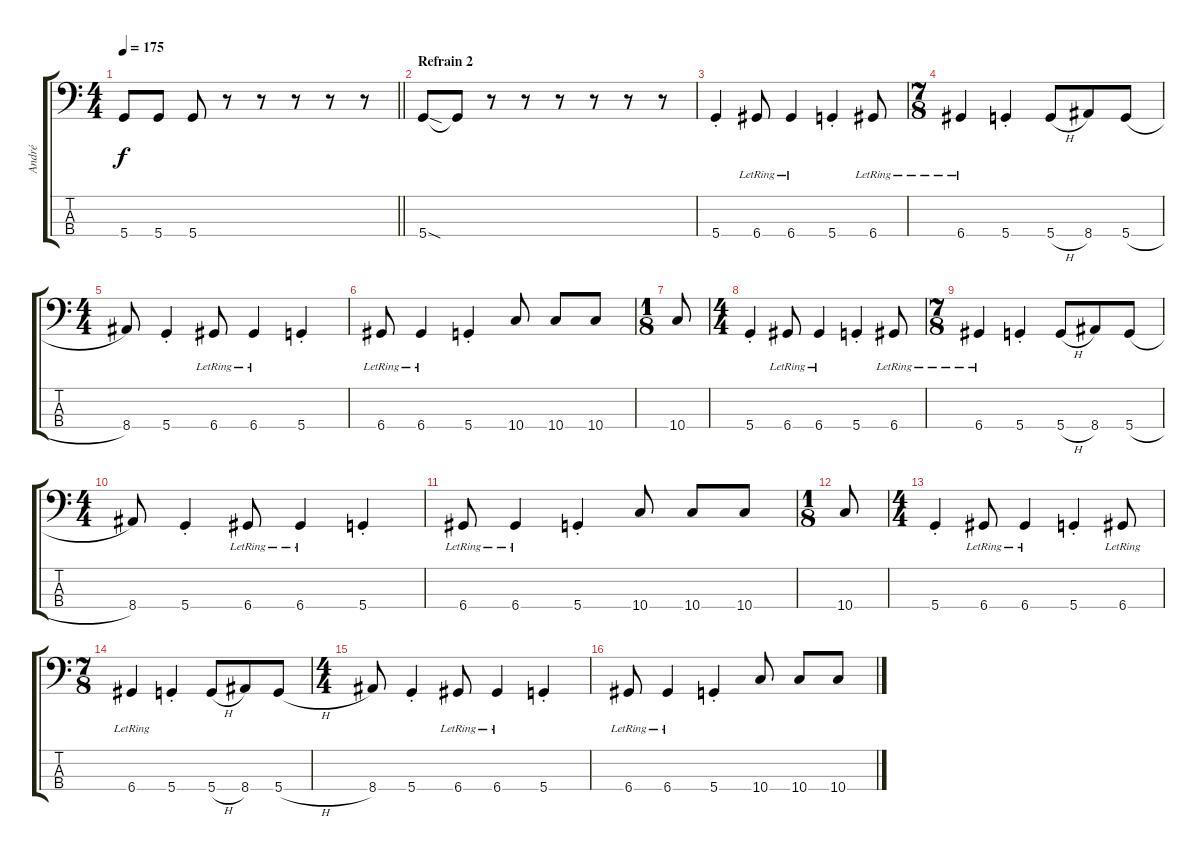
\track ("André" "André") {instrument slapbass1}
\staff {score tabs}
\tuning (G2 D2 A1 D1) {hide}
\ts (4 4)
\tempo 175
\clef f4
\barLineRight lightlight
\ks c
5.4.8{dy f} 5.4.8 5.4.8 r.8 r.8 r.8 r.8 r.8 |
\section ("" "Refrain 2")
5.4{sod}.8 5.4{t}.8 r.8 r.8 r.8 r.8 r.8 r.8 |
5.4{st}.4 6.4{lr}.8 6.4{lr}.4 5.4{st}.4 6.4{lr}.8 |
\ts (7 8)
6.4{lr}.4 5.4{st}.4 5.4{h}.8 8.4.8 5.4{h}.8 |
\ts (4 4)
8.4.8 5.4{st}.4 6.4{lr}.8 6.4{lr}.4 5.4{st}.4 |
6.4{lr}.8 6.4{lr}.4 5.4{st}.4 10.4.8 10.4.8 10.4.8 |
\ts (1 8)
10.4.8 |
\ts (4 4)
5.4{st}.4 6.4{lr}.8 6.4{lr}.4 5.4{st}.4 6.4{lr}.8 |
\ts (7 8)
6.4{lr}.4 5.4{st}.4 5.4{h}.8 8.4.8 5.4{h}.8 |
\ts (4 4)
8.4.8 5.4{st}.4 6.4{lr}.8 6.4{lr}.4 5.4{st}.4 |
6.4{lr}.8 6.4{lr}.4 5.4{st}.4 10.4.8 10.4.8 10.4.8 |
\ts (1 8)
10.4.8 |
\ts (4 4)
5.4{st}.4 6.4{lr}.8 6.4{lr}.4 5.4{st}.4 6.4{lr}.8 |
\ts (7 8)
6.4{lr}.4 5.4{st}.4 5.4{h}.8 8.4.8 5.4{h}.8 |
\ts (4 4)
8.4.8 5.4{st}.4 6.4{lr}.8 6.4{lr}.4 5.4{st}.4 |
6.4{lr}.8 6.4{lr}.4 5.4{st}.4 10.4.8 10.4.8 10.4.8
